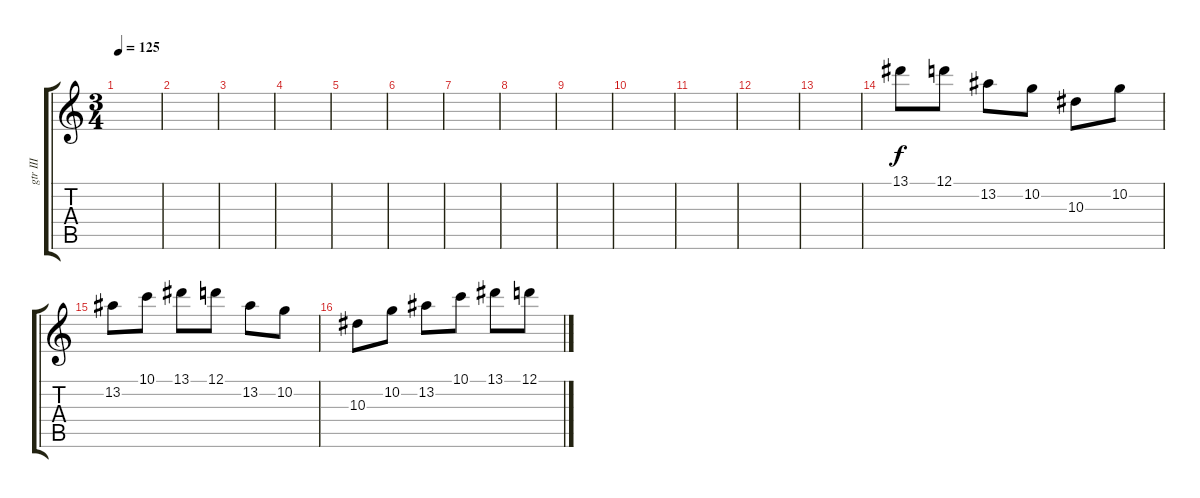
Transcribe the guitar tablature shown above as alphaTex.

\track ("gtr III" "gtr III") {instrument distortionguitar}
\staff {score tabs}
\tuning (D4 A3 F3 C3 G2 C2) {hide}
\ts (3 4)
\tempo 125
\clef g2
\ks c
|
|
|
|
|
|
|
|
|
|
|
|
|
13.1.8{volume 5 balance 6 instrument distortionguitar} 12.1.8 13.2.8 10.2.8 10.3.8 10.2.8 |
13.2.8 10.1.8 13.1.8 12.1.8 13.2.8 10.2.8 |
10.3.8 10.2.8 13.2.8 10.1.8 13.1.8 12.1.8
